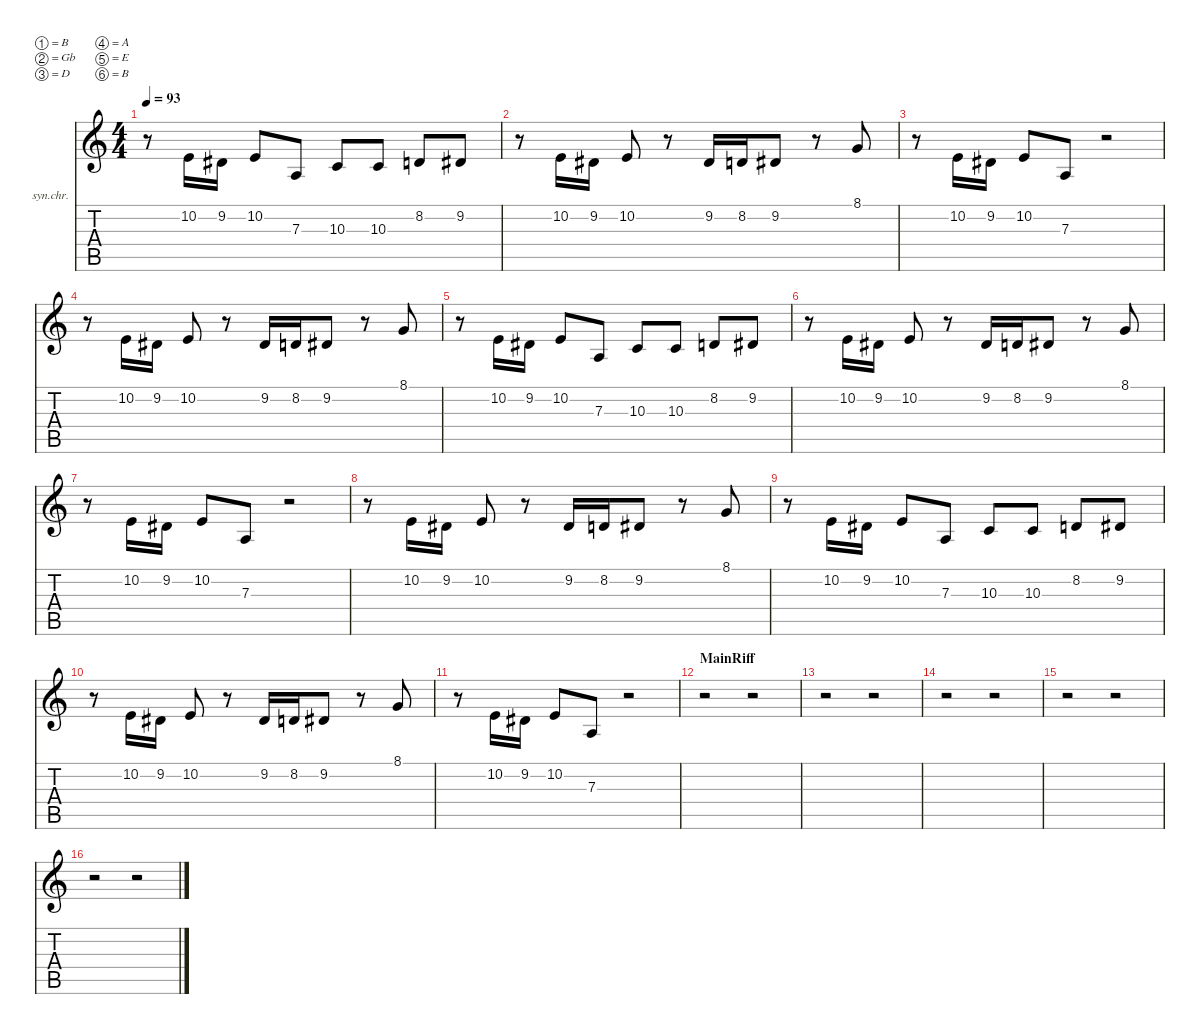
\defaultSystemsLayout 4
\hideDynamics
\bracketExtendMode nobrackets
\firstSystemTrackNameOrientation horizontal
\otherSystemsTrackNameOrientation horizontal
\track ("2nd Vocals" "syn.chr.") {instrument synthvoice}
\staff {score tabs}
\tuning (B3 Gb3 D3 A2 E2 B1)
\ts (4 4)
\scale
1.09129
\tempo 93
\accidentals auto
\clef g2
\ottava regular
\simile none
\ks c
r.8{dy f beam Down} 10.2.16{beam Up} 9.2{acc #}.16{beam Up} 10.2.8{beam Up} 7.3.8{beam Up} 10.3.8{beam Up} 10.3.8{beam Up} 8.2.8{beam Up} 9.2{acc #}.8{beam Up} |
\scale
0.969568 r.8{beam Down} 10.2.16{beam Up} 9.2{acc #}.16{beam Up} 10.2.8{beam Up} r.8{beam Up} 9.2{acc #}.16{beam Up} 8.2.16{beam Up} 9.2{acc #}.8{beam Up} r.8{beam Up} 8.1.8{beam Up} |
\scale
0.969568 r.8{beam Down} 10.2.16{beam Up} 9.2{acc #}.16{beam Up} 10.2.8{beam Up} 7.3.8{beam Up} r.2{beam Up} |
\scale
0.969568 r.8{beam Down} 10.2.16{beam Up} 9.2{acc #}.16{beam Up} 10.2.8{beam Up} r.8{beam Up} 9.2{acc #}.16{beam Up} 8.2.16{beam Up} 9.2{acc #}.8{beam Up} r.8{beam Up} 8.1.8{beam Up} |
\scale
1.09524 r.8{beam Down} 10.2.16{beam Up} 9.2{acc #}.16{beam Up} 10.2.8{beam Up} 7.3.8{beam Up} 10.3.8{beam Up} 10.3.8{beam Up} 8.2.8{beam Up} 9.2{acc #}.8{beam Up} |
\scale
0.968253 r.8{beam Down} 10.2.16{beam Up} 9.2{acc #}.16{beam Up} 10.2.8{beam Up} r.8{beam Up} 9.2{acc #}.16{beam Up} 8.2.16{beam Up} 9.2{acc #}.8{beam Up} r.8{beam Up} 8.1.8{beam Up} |
\scale
0.968253 r.8{beam Down} 10.2.16{beam Up} 9.2{acc #}.16{beam Up} 10.2.8{beam Up} 7.3.8{beam Up} r.2{beam Up} |
\scale
0.968253 r.8{beam Down} 10.2.16{beam Up} 9.2{acc #}.16{beam Up} 10.2.8{beam Up} r.8{beam Up} 9.2{acc #}.16{beam Up} 8.2.16{beam Up} 9.2{acc #}.8{beam Up} r.8{beam Up} 8.1.8{beam Up} |
\scale
1.10051 r.8{beam Down} 10.2.16{beam Up} 9.2{acc #}.16{beam Up} 10.2.8{beam Up} 7.3.8{beam Up} 10.3.8{beam Up} 10.3.8{beam Up} 8.2.8{beam Up} 9.2{acc #}.8{beam Up} |
\scale
0.973516 r.8{beam Down} 10.2.16{beam Up} 9.2{acc #}.16{beam Up} 10.2.8{beam Up} r.8{beam Up} 9.2{acc #}.16{beam Up} 8.2.16{beam Up} 9.2{acc #}.8{beam Up} r.8{beam Up} 8.1.8{beam Up} |
\scale
0.973516 r.8{beam Down} 10.2.16{beam Up} 9.2{acc #}.16{beam Up} 10.2.8{beam Up} 7.3.8{beam Up} r.2{beam Up} |
\section ("" "MainRiff")
\scale
0.952463 r.2{beam Down} r.2{beam Down} |
\scale
1.11103 r.2{beam Down} r.2{beam Down} |
\scale
0.96299 r.2{beam Down} r.2{beam Down} |
\scale
0.96299 r.2{beam Down} r.2{beam Down} |
\scale
1.10577 r.2{beam Down} r.2{beam Down}
